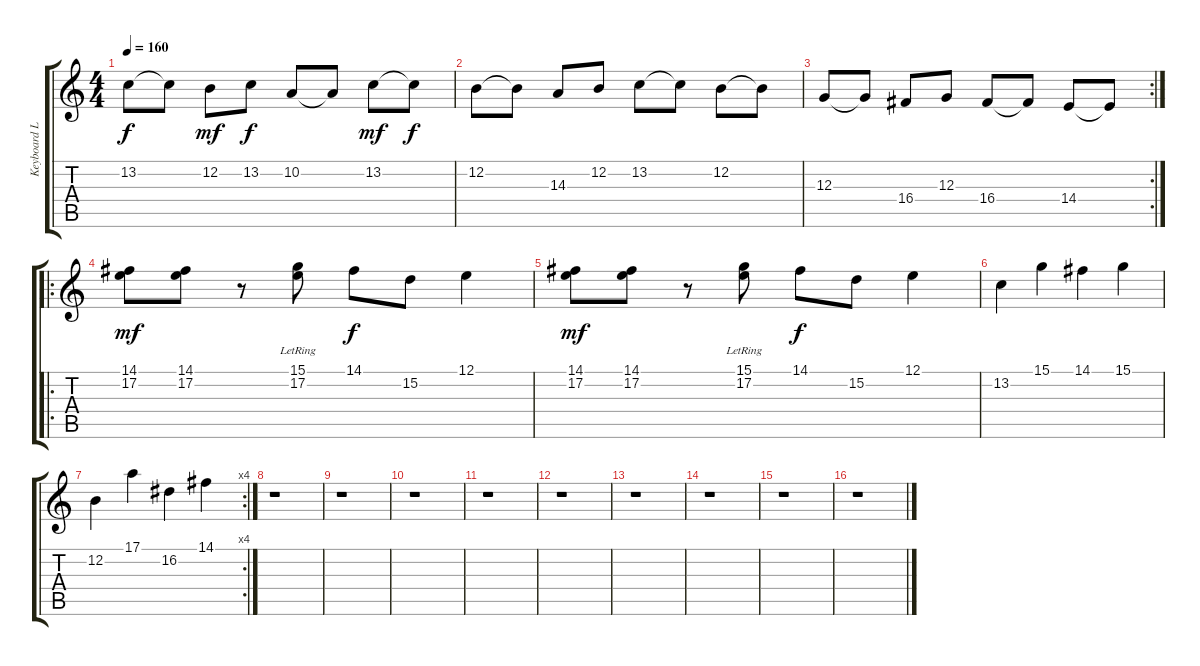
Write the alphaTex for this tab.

\track ("Keyboard Lead" "Keyboard L") {instrument stringensemble1}
\staff {score tabs}
\tuning (E4 B3 G3 D3 A2 E2) {hide}
\ts (4 4)
\tempo 160
\clef g2
\ks c
13.2.8{dy f} 13.2{t}.8 12.2.8{dy mf} 13.2.8{dy f} 10.2.8 10.2{t}.8 13.2.8{dy mf} 13.2{t}.8{dy f} |
12.2.8 12.2{t}.8 14.3.8 12.2.8 13.2.8 13.2{t}.8 12.2.8 12.2{t}.8 |
\rc 2
12.3.8 12.3{t}.8 16.4.8 12.3.8 16.4.8 16.4{t}.8 14.4.8 14.4{t}.8 |
\ro
(14.1 17.2).8{dy mf volume 14} (14.1 17.2).8 r.8 (15.1 17.2{lr}).8 14.1.8{dy f} 15.2.8 12.1.4 |
(14.1 17.2).8{dy mf} (14.1 17.2).8 r.8 (15.1 17.2{lr}).8 14.1.8{dy f} 15.2.8 12.1.4 |
13.2.4 15.1.4 14.1.4 15.1.4 |
\rc 4
12.2.4 17.1.4 16.2.4 14.1.4 |
r.1 |
r.1 |
r.1 |
r.1 |
r.1 |
r.1 |
r.1 |
r.1 |
r.1
